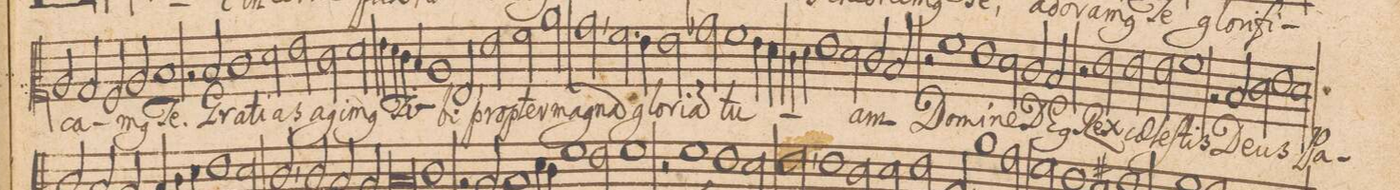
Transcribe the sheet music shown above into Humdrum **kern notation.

**kern	**text
*I"ALTVS.	*
*clefC2	*
*k[bn]	*
*met(C|)	*
*M2/1	*
2c/	-ca-
2B/	.
=18-	=18-
2A/	.
2c/	-m(us)
1d	Te
=19-	=19-
2rd	.
2d/	Gra-
1e	-ti-
=20-	=20-
2f\	-as
2g\	a-
2e\	-gi-
2f\	-m(us)
=21-	=21-
4g\	Ti-
4f\	.
4e\	.
4d/	.
1c	.
=22-	=22-
2G,/	-bi
2g\	prop-
2a\	-ter
2cc\	mag-
=23-	=23-
2b,\	-na(m)
2.a\	glo-
4g\	.
2g\	-ri-
=24-	=24-
2b-X\	-a(m)
1a	tu-
4g\	.
4f\	.
=25-	=25-
4e\	.
4f\	.
1g	.
2f\	.
=26-	=26-
2e/	.
2d/	-am
2r	.
1a\	Do-
=27-	=27-
1g	-mi-
2f\	-ne
=28-	=28-
2e/	De-
2d/	-(us)
2r	.
2g\	Rex
=29-	=29-
2g\	cae-
2g\	-le-
1a	-ſtis
=30-	=30-
2rd	.
2d/	De-
2e\	-us
1g\	Pa-
=31-	=31-
2f\	.
*-	*-
